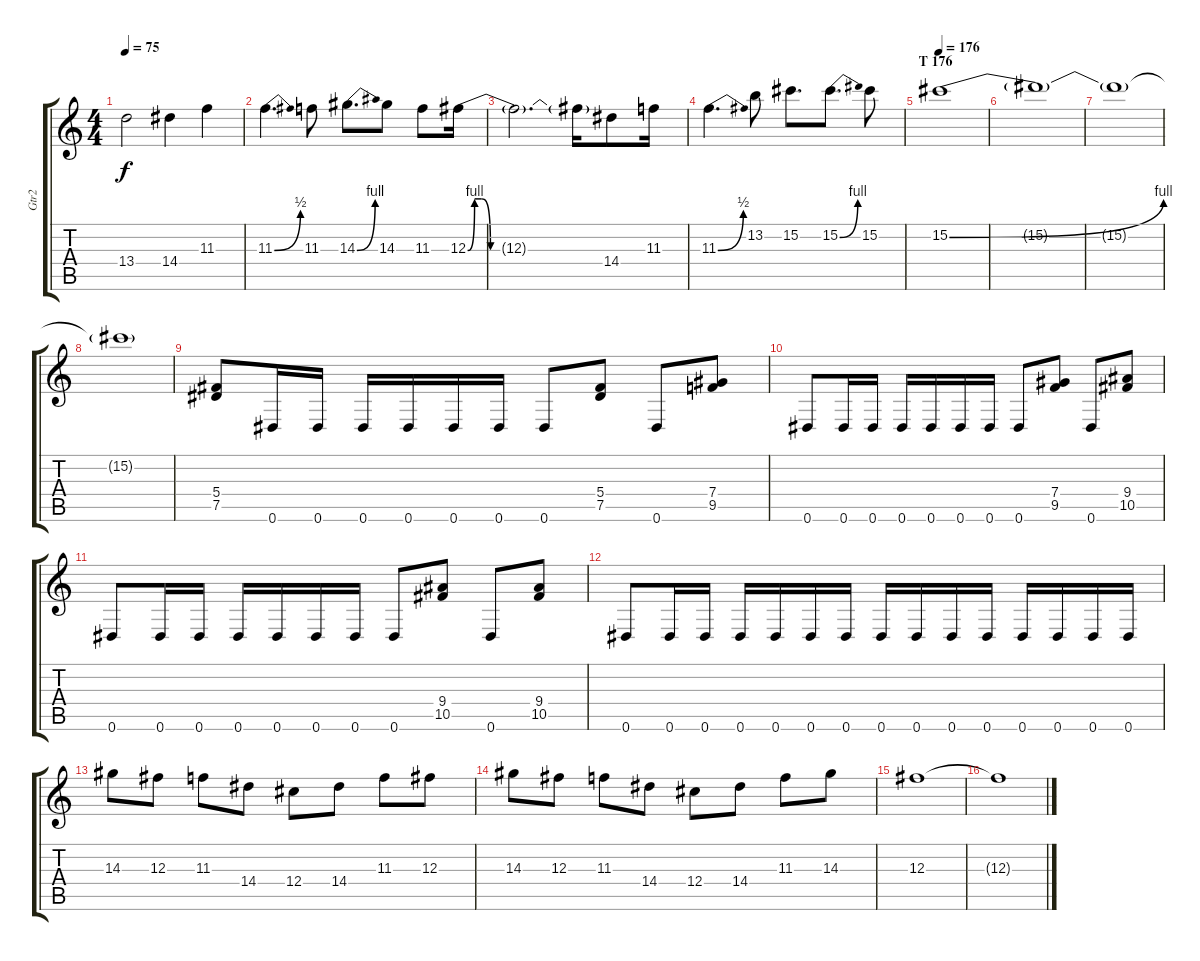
\track ("Gtr2" "Gtr2") {instrument overdrivenguitar}
\staff {score tabs}
\tuning (Eb4 Bb3 Gb3 Db3 Ab2 Eb2) {hide}
\ts (4 4)
\tempo 75
\clef g2
\ks c
13.4.2{dy f} 14.4.4 11.3.4 |
11.3{be (bend 0 0 60 2)}.4{d} 11.3.8 14.3{be (bend 0 0 60 4)}.8{d} 14.3.8 11.3.8 12.3{be (custom 0 0 3 4 6 4 10 0 60 0)}.16 |
12.3{t}.2{d} 12.3{t}.16 14.4.8 11.3.16 |
11.3{be (bend 0 0 60 2)}.4{d} 13.2.8 15.2.8{d} 15.2{be (bend 0 0 60 4)}.8{d} 15.2.8 |
\section ("" "T 176")
\tempo 176
15.2{be (bend 0 0 60 4)}.1 |
15.2{t}.1 |
15.2{t}.1 |
15.2{t}.1 |
(5.4 7.5).8{volume 14} 0.6.16 0.6.16 0.6.16 0.6.16 0.6.16 0.6.16 0.6.8 (5.4 7.5).8 0.6.8 (7.4 9.5).8 |
0.6.8 0.6.16 0.6.16 0.6.16 0.6.16 0.6.16 0.6.16 0.6.8 (7.4 9.5).8 0.6.8 (9.4 10.5).8 |
0.6.8 0.6.16 0.6.16 0.6.16 0.6.16 0.6.16 0.6.16 0.6.8 (9.4 10.5).8 0.6.8 (9.4 10.5).8 |
0.6.8 0.6.16 0.6.16 0.6.16 0.6.16 0.6.16 0.6.16 0.6.16 0.6.16 0.6.16 0.6.16 0.6.16 0.6.16 0.6.16 0.6.16 |
14.3.8{volume 16} 12.3.8 11.3.8 14.4.8 12.4.8 14.4.8 11.3.8 12.3.8 |
14.3.8 12.3.8 11.3.8 14.4.8 12.4.8 14.4.8 11.3.8 14.3.8 |
12.3.1 |
12.3{t}.1
